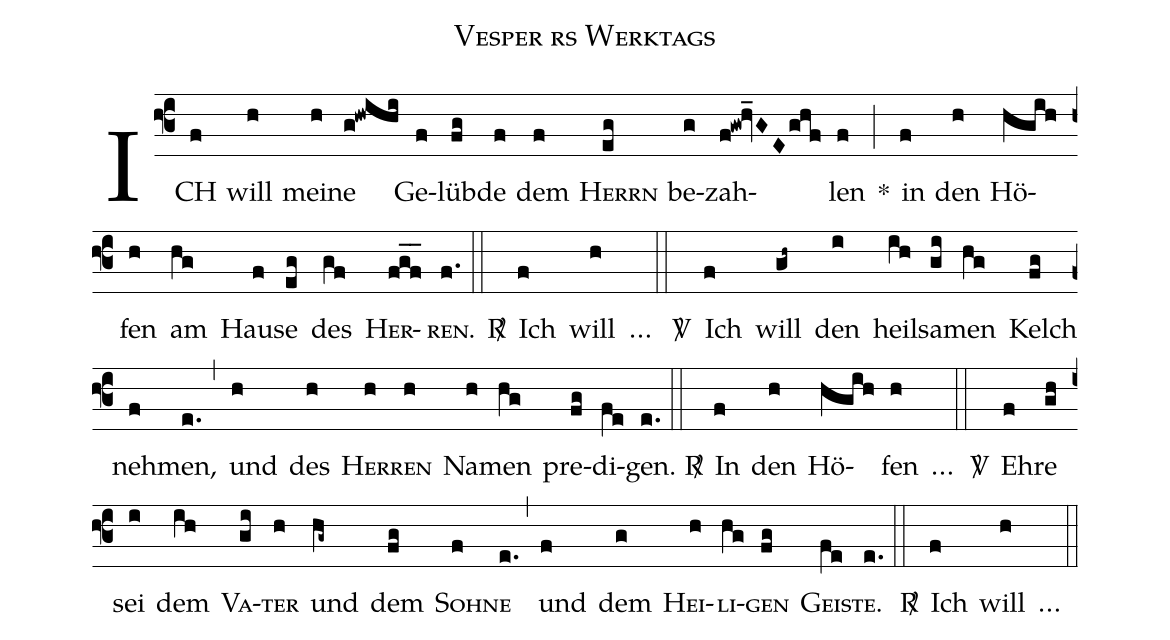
name: Vesper rs Werktags;
%%
(f3) ICH(f) will(h) mei(h)ne(g!hwihi) Ge(f)lüb(fg)de(f) dem(f) <sc>Herrn</sc>(eg) be(g)zah(f!gw!hv_GE/ghf)len(f) *(;) in(f) den(h) Hö(hgih)fen(h) am(hg) Hau(f)se(eg) des(gf) <sc>Her</sc>(fg_f_)<sc>ren.</sc>(f.) (::) <sp>R/</sp>() Ich(f) will(h) <v>\ldots{}</v>() (::) <sp>V/</sp>() Ich(f) will(gh~) den(i) heil(ih)sa(gi)men(hg) Kelch(fg) neh(f)men,(e.) (,) und(h) des(h) <sc>Her</sc>(h)<sc>ren</sc>(h) Na(h)men(hg) pre(fg)di(fe)gen.(e.) (::) <sp>R/</sp>() In(f) den(h) Hö(hgih)fen(h) <v>\ldots{}</v>() (::) <sp>V/</sp>() Eh(f)re(gh) sei(i) dem(ih) <sc>Va</sc>(gi)<sc>ter</sc>(h) und(hg~) dem(fg) <sc>Soh</sc>(f)<sc>ne</sc>(e.) (,) und(f) dem(g) <sc>Hei</sc>(h)<sc>li</sc>(hg)<sc>gen</sc>(fg) <sc>Gei</sc>(fe)<sc>ste</sc>.(e.) (::) <sp>R/</sp>() Ich(f) will(h) <v>\ldots{}</v>() (::)
